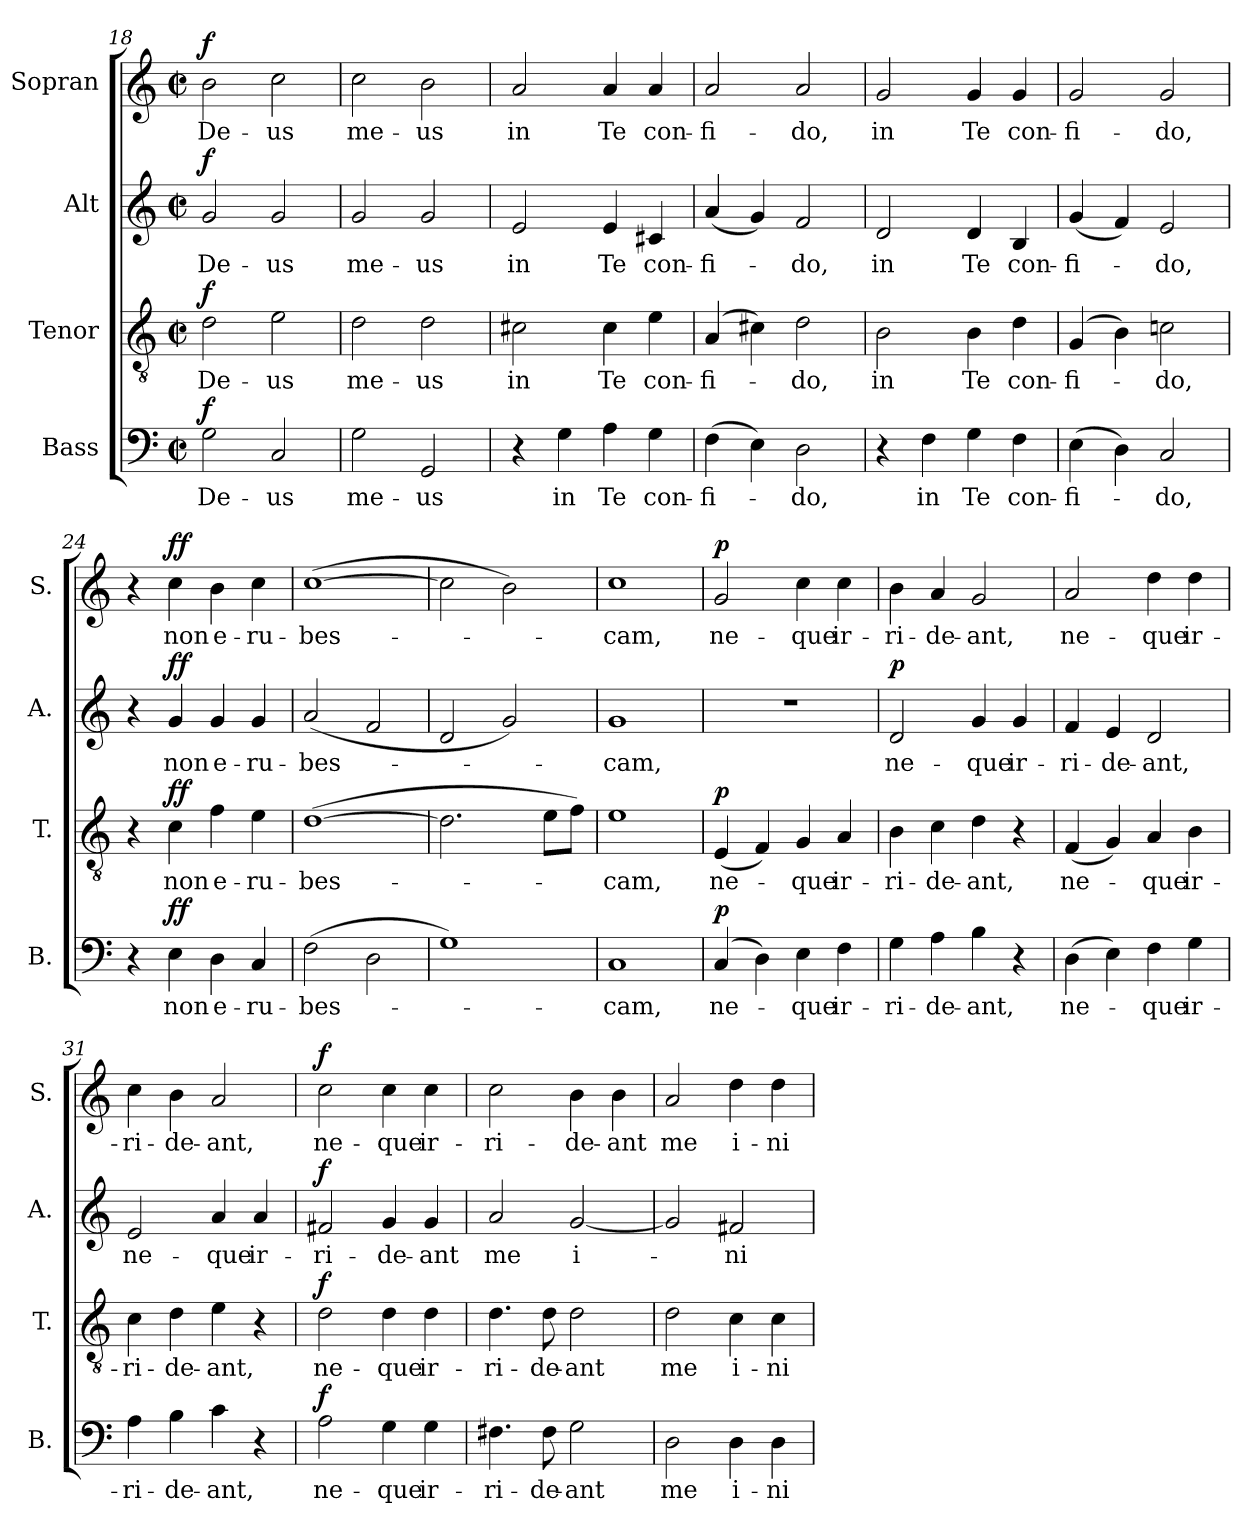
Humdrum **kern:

**kern	**text	**dynam	**kern	**text	**dynam	**kern	**text	**dynam	**kern	**text	**dynam
*part4	*part4	*part4	*part3	*part3	*part3	*part2	*part2	*part2	*part1	*part1	*part1
*staff4	*staff4	*staff4	*staff3	*staff3	*staff3	*staff2	*staff2	*staff2	*staff1	*staff1	*staff1
*I"Bass	*	*	*I"Tenor	*	*	*I"Alt	*	*	*I"Sopran	*	*
*I'B.	*	*	*I'T.	*	*	*I'A.	*	*	*I'S.	*	*
*clefF4	*	*	*clefGv2	*	*	*clefG2	*	*	*clefG2	*	*
*k[]	*	*	*k[]	*	*	*k[]	*	*	*k[]	*	*
*C:	*	*	*C:	*	*	*C:	*	*	*C:	*	*
*M2/2	*	*	*M2/2	*	*	*M2/2	*	*	*M2/2	*	*
*met(c|)	*	*	*met(c|)	*	*	*met(c|)	*	*	*met(c|)	*	*
=18	=18	=18	=18	=18	=18	=18	=18	=18	=18	=18	=18
!	!LO:LY:b	!LO:DY:a	!	!LO:LY:b	!LO:DY:a	!	!LO:LY:b	!LO:DY:a	!	!LO:LY:b	!LO:DY:a
2G\	De-	f	2d\	De-	f	2g/	De-	f	2b\	De-	f
!	!LO:LY:b	!	!	!LO:LY:b	!	!	!LO:LY:b	!	!	!LO:LY:b	!
2C/	-us	.	2e\	-us	.	2g/	-us	.	2cc\	-us	.
!!LO:PB:g=z
=19	=19	=19	=19	=19	=19	=19	=19	=19	=19	=19	=19
!	!LO:LY:b	!	!	!LO:LY:b	!	!	!LO:LY:b	!	!	!LO:LY:b	!
2G\	me-	.	2d\	me-	.	2g/	me-	.	2cc\	me-	.
!	!LO:LY:b	!	!	!LO:LY:b	!	!	!LO:LY:b	!	!	!LO:LY:b	!
2GG/	-us	.	2d\	-us	.	2g/	-us	.	2b\	-us	.
=20	=20	=20	=20	=20	=20	=20	=20	=20	=20	=20	=20
!	!	!	!	!LO:LY:b	!	!	!LO:LY:b	!	!	!LO:LY:b	!
4r	.	.	2c#X\	in	.	2e/	in	.	2a/	in	.
!	!LO:LY:b	!	!	!	!	!	!	!	!	!	!
4G\	in	.	.	.	.	.	.	.	.	.	.
!	!LO:LY:b	!	!	!LO:LY:b	!	!	!LO:LY:b	!	!	!LO:LY:b	!
4A\	Te	.	4c#\	Te	.	4e/	Te	.	4a/	Te	.
!	!LO:LY:b	!	!	!LO:LY:b	!	!	!LO:LY:b	!	!	!LO:LY:b	!
4G\	con-	.	4e\	con-	.	4c#X/	con-	.	4a/	con-	.
=21	=21	=21	=21	=21	=21	=21	=21	=21	=21	=21	=21
!	!LO:LY:b	!	!	!LO:LY:b	!	!	!LO:LY:b	!	!	!LO:LY:b	!
(>4F\	-fi-	.	(4A/	-fi-	.	(<4a/	-fi-	.	2a/	-fi-	.
4E\)	.	.	4c#X\)	.	.	4g/)	.	.	.	.	.
!	!LO:LY:b	!	!	!LO:LY:b	!	!	!LO:LY:b	!	!	!LO:LY:b	!
2D\	-do,	.	2d\	-do,	.	2f/	-do,	.	2a/	-do,	.
=22	=22	=22	=22	=22	=22	=22	=22	=22	=22	=22	=22
!	!	!	!	!LO:LY:b	!	!	!LO:LY:b	!	!	!LO:LY:b	!
4r	.	.	2B\	in	.	2d/	in	.	2g/	in	.
!	!LO:LY:b	!	!	!	!	!	!	!	!	!	!
4F\	in	.	.	.	.	.	.	.	.	.	.
!	!LO:LY:b	!	!	!LO:LY:b	!	!	!LO:LY:b	!	!	!LO:LY:b	!
4G\	Te	.	4B\	Te	.	4d/	Te	.	4g/	Te	.
!	!LO:LY:b	!	!	!LO:LY:b	!	!	!LO:LY:b	!	!	!LO:LY:b	!
4F\	con-	.	4d\	con-	.	4B/	con-	.	4g/	con-	.
=23	=23	=23	=23	=23	=23	=23	=23	=23	=23	=23	=23
!	!LO:LY:b	!	!	!LO:LY:b	!	!	!LO:LY:b	!	!	!LO:LY:b	!
(>4E\	-fi-	.	(4G/	-fi-	.	(<4g/	-fi-	.	2g/	-fi-	.
4D\)	.	.	4B\)	.	.	4f/)	.	.	.	.	.
!	!LO:LY:b	!	!	!LO:LY:b	!	!	!LO:LY:b	!	!	!LO:LY:b	!
2C/	-do,	.	2cn\	-do,	.	2e/	-do,	.	2g/	-do,	.
=24	=24	=24	=24	=24	=24	=24	=24	=24	=24	=24	=24
4r	.	.	4r	.	.	4r	.	.	4r	.	.
!	!LO:LY:b	!LO:DY:a	!	!LO:LY:b	!LO:DY:a	!	!LO:LY:b	!LO:DY:a	!	!LO:LY:b	!LO:DY:a
4E\	non	ff	4c\	non	ff	4g/	non	ff	4cc\	non	ff
!	!LO:LY:b	!	!	!LO:LY:b	!	!	!LO:LY:b	!	!	!LO:LY:b	!
4D\	e-	.	4f\	e-	.	4g/	e-	.	4b\	e-	.
!	!LO:LY:b	!	!	!LO:LY:b	!	!	!LO:LY:b	!	!	!LO:LY:b	!
4C/	-ru-	.	4e\	-ru-	.	4g/	-ru-	.	4cc\	-ru-	.
!!LO:LB:g=z
=25	=25	=25	=25	=25	=25	=25	=25	=25	=25	=25	=25
!	!LO:LY:b	!	!	!LO:LY:b	!	!	!LO:LY:b	!	!	!LO:LY:b	!
(>2F\	-bes-	.	(>[1d	-bes-	.	(2a/	-bes-	.	(>[1cc	-bes-	.
2D\	.	.	.	.	.	2f/	.	.	.	.	.
=26	=26	=26	=26	=26	=26	=26	=26	=26	=26	=26	=26
1G)	.	.	2.d\]	.	.	2d/	.	.	2cc\]	.	.
.	.	.	.	.	.	2g/)	.	.	2b\)	.	.
.	.	.	8e\L	.	.	.	.	.	.	.	.
.	.	.	8f\J)	.	.	.	.	.	.	.	.
=27	=27	=27	=27	=27	=27	=27	=27	=27	=27	=27	=27
!	!LO:LY:b	!	!	!LO:LY:b	!	!	!LO:LY:b	!	!	!LO:LY:b	!
1C	-cam,	.	1e	-cam,	.	1g	-cam,	.	1cc	-cam,	.
=28	=28	=28	=28	=28	=28	=28	=28	=28	=28	=28	=28
!	!LO:LY:b	!LO:DY:a	!	!LO:LY:b	!LO:DY:a	!	!	!	!	!LO:LY:b	!LO:DY:a
(4C/	ne-	p	(<4E/	ne-	p	1r	.	.	2g/	ne-	p
4D\)	.	.	4F/)	.	.	.	.	.	.	.	.
!	!LO:LY:b	!	!	!LO:LY:b	!	!	!	!	!	!LO:LY:b	!
4E\	-que	.	4G/	-que	.	.	.	.	4cc\	-que	.
!	!LO:LY:b	!	!	!LO:LY:b	!	!	!	!	!	!LO:LY:b	!
4F\	ir-	.	4A/	ir-	.	.	.	.	4cc\	ir-	.
=29	=29	=29	=29	=29	=29	=29	=29	=29	=29	=29	=29
!	!LO:LY:b	!	!	!LO:LY:b	!	!	!LO:LY:b	!LO:DY:a	!	!LO:LY:b	!
4G\	-ri-	.	4B\	-ri-	.	2d/	ne-	p	4b\	-ri-	.
!	!LO:LY:b	!	!	!LO:LY:b	!	!	!	!	!	!LO:LY:b	!
4A\	-de-	.	4c\	-de-	.	.	.	.	4a/	-de-	.
!	!LO:LY:b	!	!	!LO:LY:b	!	!	!LO:LY:b	!	!	!LO:LY:b	!
4B\	-ant,	.	4d\	-ant,	.	4g/	-que	.	2g/	-ant,	.
!	!	!	!	!	!	!	!LO:LY:b	!	!	!	!
4r	.	.	4r	.	.	4g/	ir-	.	.	.	.
=30	=30	=30	=30	=30	=30	=30	=30	=30	=30	=30	=30
!	!LO:LY:b	!	!	!LO:LY:b	!	!	!LO:LY:b	!	!	!LO:LY:b	!
(>4D\	ne-	.	(<4F/	ne-	.	4f/	-ri-	.	2a/	ne-	.
!	!	!	!	!	!	!	!LO:LY:b	!	!	!	!
4E\)	.	.	4G/)	.	.	4e/	-de-	.	.	.	.
!	!LO:LY:b	!	!	!LO:LY:b	!	!	!LO:LY:b	!	!	!LO:LY:b	!
4F\	-que	.	4A/	-que	.	2d/	-ant,	.	4dd\	-que	.
!	!LO:LY:b	!	!	!LO:LY:b	!	!	!	!	!	!LO:LY:b	!
4G\	ir-	.	4B\	ir-	.	.	.	.	4dd\	ir-	.
!!LO:LB:g=z
=31	=31	=31	=31	=31	=31	=31	=31	=31	=31	=31	=31
!	!LO:LY:b	!	!	!LO:LY:b	!	!	!LO:LY:b	!	!	!LO:LY:b	!
4A\	-ri-	.	4c\	-ri-	.	2e/	ne-	.	4cc\	-ri-	.
!	!LO:LY:b	!	!	!LO:LY:b	!	!	!	!	!	!LO:LY:b	!
4B\	-de-	.	4d\	-de-	.	.	.	.	4b\	-de-	.
!	!LO:LY:b	!	!	!LO:LY:b	!	!	!LO:LY:b	!	!	!LO:LY:b	!
4c\	-ant,	.	4e\	-ant,	.	4a/	-que	.	2a/	-ant,	.
!	!	!	!	!	!	!	!LO:LY:b	!	!	!	!
4r	.	.	4r	.	.	4a/	ir-	.	.	.	.
=32	=32	=32	=32	=32	=32	=32	=32	=32	=32	=32	=32
!	!LO:LY:b	!LO:DY:a	!	!LO:LY:b	!LO:DY:a	!	!LO:LY:b	!LO:DY:a	!	!LO:LY:b	!LO:DY:a
2A\	ne-	f	2d\	ne-	f	2f#X/	-ri-	f	2cc\	ne-	f
!	!LO:LY:b	!	!	!LO:LY:b	!	!	!LO:LY:b	!	!	!LO:LY:b	!
4G\	-que	.	4d\	-que	.	4g/	-de-	.	4cc\	-que	.
!	!LO:LY:b	!	!	!LO:LY:b	!	!	!LO:LY:b	!	!	!LO:LY:b	!
4G\	ir-	.	4d\	ir-	.	4g/	-ant	.	4cc\	ir-	.
=33	=33	=33	=33	=33	=33	=33	=33	=33	=33	=33	=33
!	!LO:LY:b	!	!	!LO:LY:b	!	!	!LO:LY:b	!	!	!LO:LY:b	!
4.F#X\	-ri-	.	4.d\	-ri-	.	2a/	me	.	2cc\	-ri-	.
!	!LO:LY:b	!	!	!LO:LY:b	!	!	!	!	!	!	!
8F#\	-de-	.	8d\	-de-	.	.	.	.	.	.	.
!	!LO:LY:b	!	!	!LO:LY:b	!	!	!LO:LY:b	!	!	!LO:LY:b	!
2G\	-ant	.	2d\	-ant	.	[2g/	i-	.	4b\	-de-	.
!	!	!	!	!	!	!	!	!	!	!LO:LY:b	!
.	.	.	.	.	.	.	.	.	4b\	-ant	.
=34	=34	=34	=34	=34	=34	=34	=34	=34	=34	=34	=34
!	!LO:LY:b	!	!	!LO:LY:b	!	!	!	!	!	!LO:LY:b	!
2D\	me	.	2d\	me	.	2g/]	.	.	2a/	me	.
!	!LO:LY:b	!	!	!LO:LY:b	!	!	!LO:LY:b	!	!	!LO:LY:b	!
4D\	i-	.	4c\	i-	.	2f#X/	-ni-	.	4dd\	i-	.
!	!LO:LY:b	!	!	!LO:LY:b	!	!	!	!	!	!LO:LY:b	!
4D\	-ni-	.	4c\	-ni-	.	.	.	.	4dd\	-ni-	.
=	=	=	=	=	=	=	=	=	=	=	=
*-	*-	*-	*-	*-	*-	*-	*-	*-	*-	*-	*-
